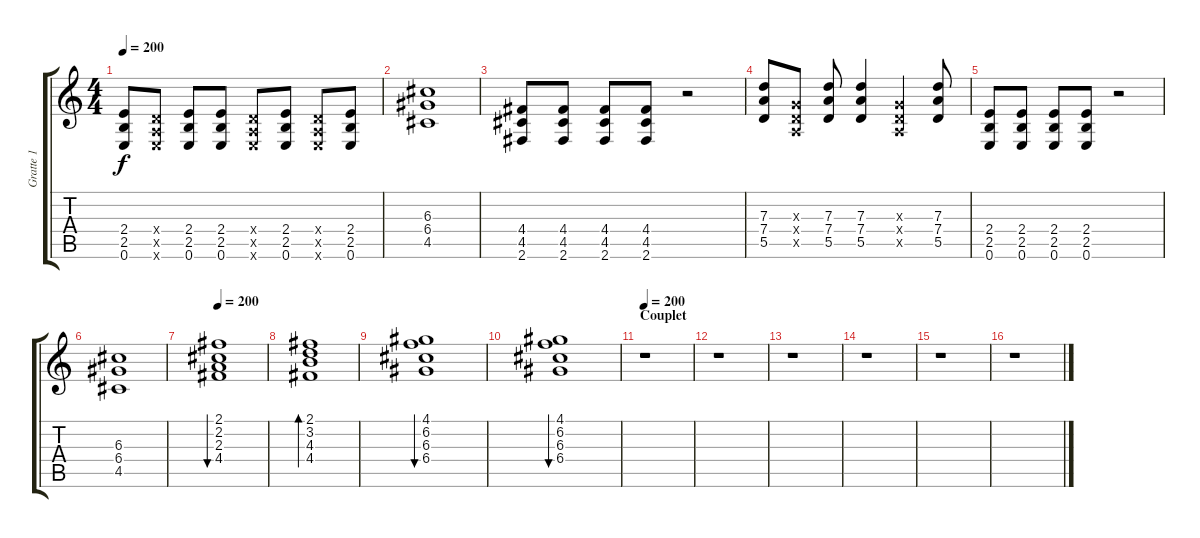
\track ("Gratte 1" "Gratte 1") {instrument overdrivenguitar}
\staff {score tabs}
\tuning (E4 B3 G3 D3 A2 E2) {hide}
\ts (4 4)
\tempo 200
\clef g2
\ks c
(2.4 2.5 0.6).8{dy f} (0.4{x} 0.5{x} 0.6{x}).8 (2.4 2.5 0.6).8 (2.4 2.5 0.6).8 (0.4{x} 0.5{x} 0.6{x}).8 (2.4 2.5 0.6).8 (0.4{x} 0.5{x} 0.6{x}).8 (2.4 2.5 0.6).8 |
(6.3 6.4 4.5).1 |
(4.4 4.5 2.6).8 (4.4 4.5 2.6).8 (4.4 4.5 2.6).8 (4.4 4.5 2.6).8 r.2 |
(7.3 7.4 5.5).8 (0.3{x} 0.4{x} 0.5{x}).8 (7.3 7.4 5.5).8 (7.3 7.4 5.5).4 (0.3{x} 0.4{x} 0.5{x}).4 (7.3 7.4 5.5).8 |
(2.4 2.5 0.6).8 (2.4 2.5 0.6).8 (2.4 2.5 0.6).8 (2.4 2.5 0.6).8 r.2 |
(6.3 6.4 4.5).1 |
\tempo 200
(2.1 2.2 2.3 4.4).1{bu 480 instrument electricguitarclean} |
(2.1 3.2 4.3 4.4).1{bd 480} |
(4.1 6.2 6.3 6.4).1{bu 480} |
(4.1 6.2 6.3 6.4).1{bu 480} |
\section ("" "Couplet")
\tempo 200
r.1 |
r.1 |
r.1 |
r.1 |
r.1 |
r.1
